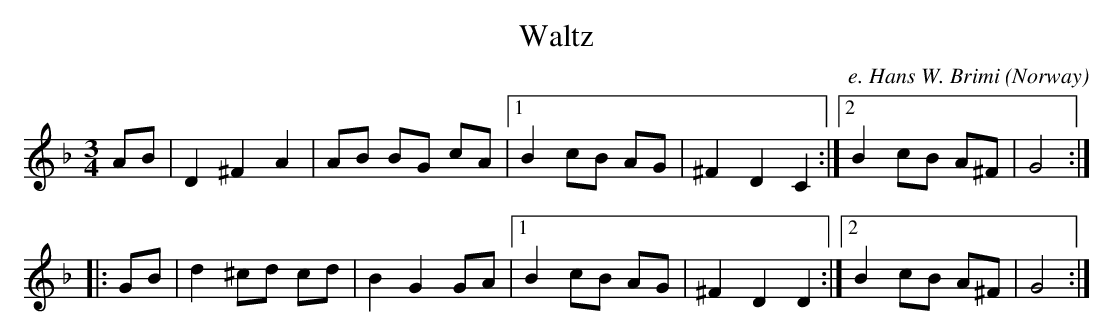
X:1
T:Waltz
C:e. Hans W. Brimi
M:3/4
O:Norway
K:G dorian
AB|\
D2 ^F2 A2|AB BG cA|1 B2 cB AG|^F2 D2 C2 :|2\
B2 cB A^F|G4 ::
GB|\
d2 ^cd cd|B2 G2 GA|1 B2 cB AG|^F2 D2 D2:|2\
B2 cB A^F|G4 :|
